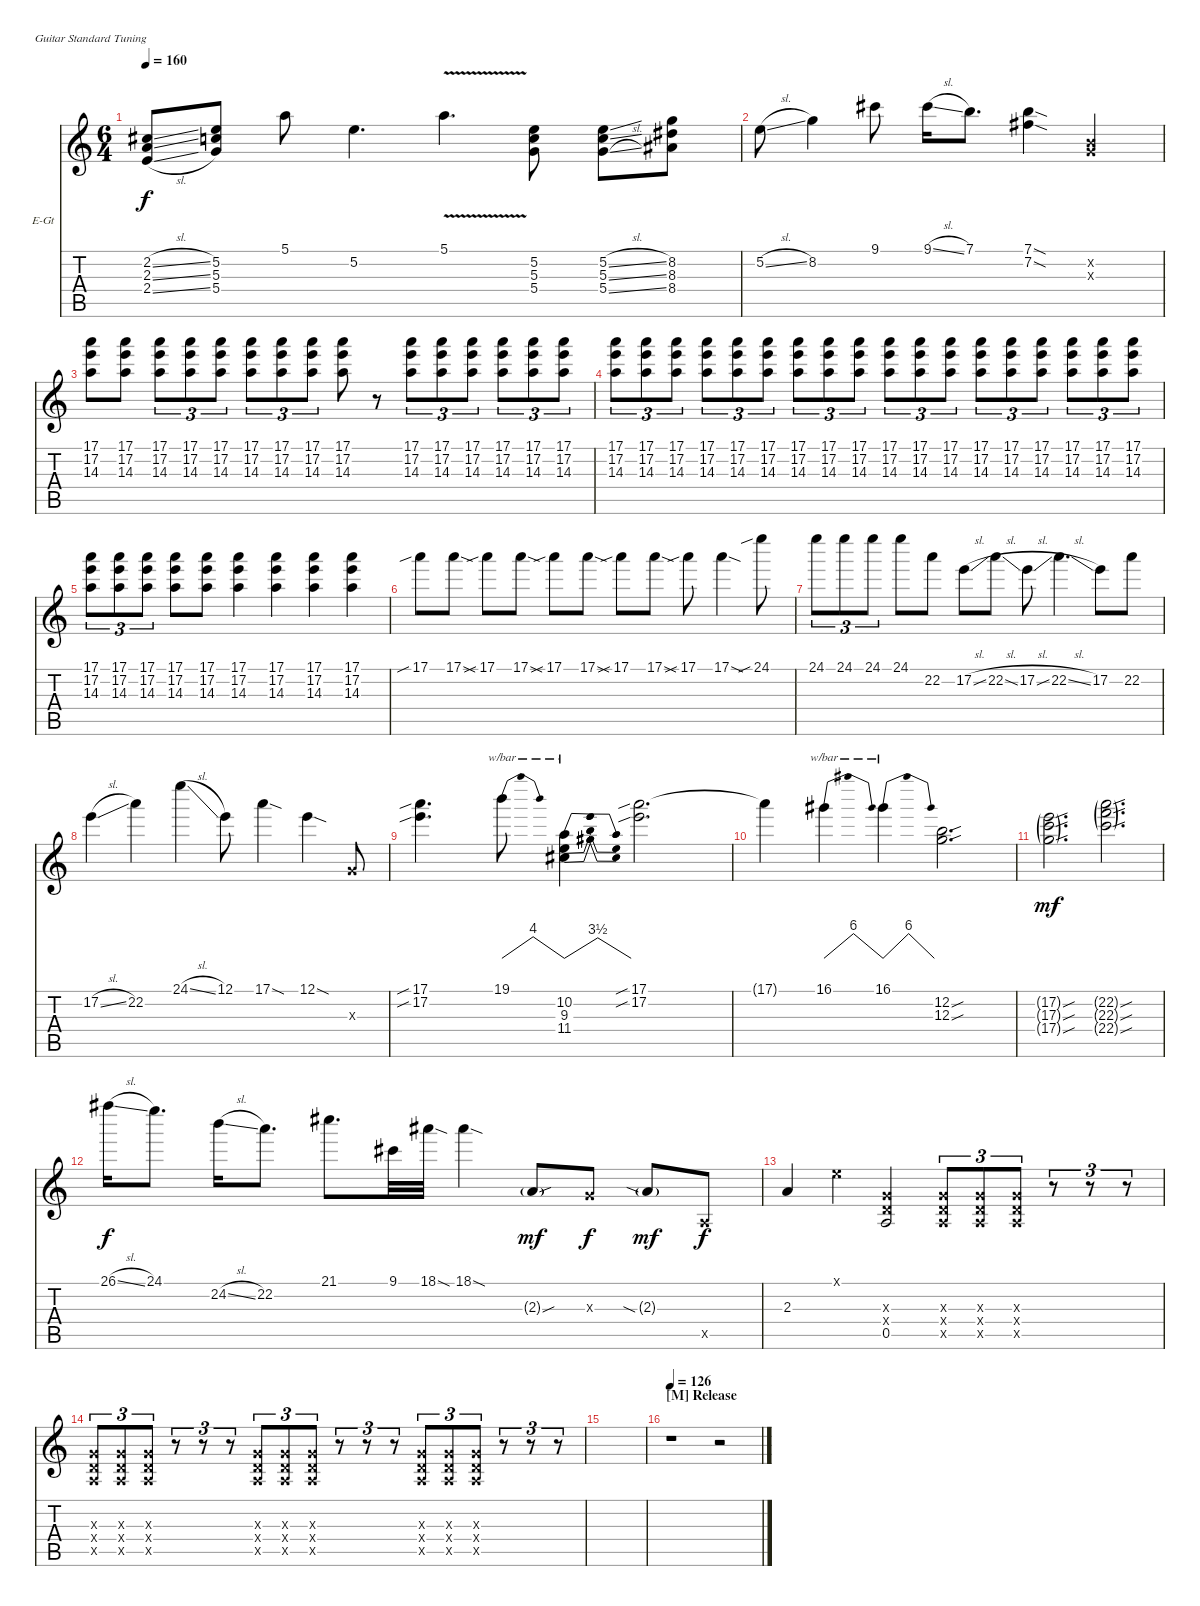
\defaultSystemsLayout 4
\bracketExtendMode nobrackets
\firstSystemTrackNameOrientation horizontal
\otherSystemsTrackNameOrientation horizontal
\track ("Mike McCready (Drive)" "E-Gt") {instrument overdrivenguitar}
\staff {score tabs}
\tuning (E4 B3 G3 D3 A2 E2)
\ts (6 4)
\tempo 160
\clef g2
\ks c
(2.2{sl} 2.3{sl} 2.4{sl}).8{dy f} (5.2 5.3 5.4).8 5.1.8 5.2.4{d} 5.1{v}.4{d} (5.2 5.3 5.4).8 (5.2{sl} 5.3{sl} 5.4{sl}).8 (8.2 8.3 8.4).8 |
5.2{sl}.8 8.2.4 9.1.8 9.1{sl}.16 7.1.8{d} (7.1{sod} 7.2{sod}).4 (0.2{x} 0.3{x}).2 |
(17.1 17.2 14.3).8 (17.1 17.2 14.3).8 (17.1 17.2 14.3).8{tu (3 2)} (17.1 17.2 14.3).8{tu (3 2)} (17.1 17.2 14.3).8{tu (3 2)} (17.1 17.2 14.3).8{tu (3 2)} (17.1 17.2 14.3).8{tu (3 2)} (17.1 17.2 14.3).8{tu (3 2)} (17.1 17.2 14.3).8 r.8 (17.1 17.2 14.3).8{tu (3 2)} (17.1 17.2 14.3).8{tu (3 2)} (17.1 17.2 14.3).8{tu (3 2)} (17.1 17.2 14.3).8{tu (3 2)} (17.1 17.2 14.3).8{tu (3 2)} (17.1 17.2 14.3).8{tu (3 2)} |
(17.1 17.2 14.3).8{tu (3 2)} (17.1 17.2 14.3).8{tu (3 2)} (17.1 17.2 14.3).8{tu (3 2)} (17.1 17.2 14.3).8{tu (3 2)} (17.1 17.2 14.3).8{tu (3 2)} (17.1 17.2 14.3).8{tu (3 2)} (17.1 17.2 14.3).8{tu (3 2)} (17.1 17.2 14.3).8{tu (3 2)} (17.1 17.2 14.3).8{tu (3 2)} (17.1 17.2 14.3).8{tu (3 2)} (17.1 17.2 14.3).8{tu (3 2)} (17.1 17.2 14.3).8{tu (3 2)} (17.1 17.2 14.3).8{tu (3 2)} (17.1 17.2 14.3).8{tu (3 2)} (17.1 17.2 14.3).8{tu (3 2)} (17.1 17.2 14.3).8{tu (3 2)} (17.1 17.2 14.3).8{tu (3 2)} (17.1 17.2 14.3).8{tu (3 2)} |
(17.1 17.2 14.3).8{tu (3 2)} (17.1 17.2 14.3).8{tu (3 2)} (17.1 17.2 14.3).8{tu (3 2)} (17.1 17.2 14.3).8 (17.1 17.2 14.3).8 (17.1 17.2 14.3).4 (17.1 17.2 14.3).4 (17.1 17.2 14.3).4 (17.1 17.2 14.3).4 |
17.1{sib}.8 17.1{sod}.8 17.1{sib}.8 17.1{sod}.8 17.1{sib}.8 17.1{sod}.8 17.1{sib}.8 17.1{sod}.8 17.1{sib}.8 17.1{sod}.4 24.1{sib}.8 |
24.1.8{tu (3 2)} 24.1.8{tu (3 2)} 24.1.8{tu (3 2)} 24.1.8 22.2.8 17.2{sl}.8 22.2{sl}.8 17.2{sl}.8 22.2{sl}.4{d} 17.2.8 22.2.8 |
17.2{sl}.4 22.2.4 24.1{sl}.4 12.1.8 17.1{sod}.4 12.1{sod}.4 0.3{x}.8 |
(17.1{sib} 17.2{sib}).4{d} 19.1.8{tbe (dip default 0 0 30 16 60 0)} (10.2 9.3 11.4).4{tbe (dip default 0 0 30 14 60 0)} (17.1{sib} 17.2{sib}).2{d} |
17.1{t}.4 16.1.4{tbe (dip default 0 0 30 24 60 0)} 16.1.4{tbe (dip default 0 0 30 24 60 0)} (12.2{sou} 12.3{sou}).2{d} |
(17.2{sou g} 17.3{sou g} 17.4{sou g}).2{d dy mf} (22.2{sou g} 22.3{sou g} 22.4{sou g}).2{d} |
26.1{sl}.16{dy f} 24.1.8{d} 24.2{sl}.16 22.2.8{d} 21.1.8{d} 9.1.32 18.1{sod}.32 18.1{sod}.4 2.3{sou g}.8{dy mf} 0.3{x}.8{dy f} 2.3{sia g}.8{dy mf} 0.5{x}.8{dy f} |
2.3.4 0.1{x}.4 (0.3{x} 0.4{x} 0.5).2 (0.3{x} 0.4{x} 0.5{x}).8{tu (3 2)} (0.3{x} 0.4{x} 0.5{x}).8{tu (3 2)} (0.3{x} 0.4{x} 0.5{x}).8{tu (3 2)} r.8{tu (3 2)} r.8{tu (3 2)} r.8{tu (3 2)} |
(0.3{x} 0.4{x} 0.5{x}).8{tu (3 2)} (0.3{x} 0.4{x} 0.5{x}).8{tu (3 2)} (0.3{x} 0.4{x} 0.5{x}).8{tu (3 2)} r.8{tu (3 2)} r.8{tu (3 2)} r.8{tu (3 2)} (0.3{x} 0.4{x} 0.5{x}).8{tu (3 2)} (0.3{x} 0.4{x} 0.5{x}).8{tu (3 2)} (0.3{x} 0.4{x} 0.5{x}).8{tu (3 2)} r.8{tu (3 2)} r.8{tu (3 2)} r.8{tu (3 2)} (0.3{x} 0.4{x} 0.5{x}).8{tu (3 2)} (0.3{x} 0.4{x} 0.5{x}).8{tu (3 2)} (0.3{x} 0.4{x} 0.5{x}).8{tu (3 2)} r.8{tu (3 2)} r.8{tu (3 2)} r.8{tu (3 2)} |
|
\section ("M" "Release")
\tempo 126
r.1 r.2
